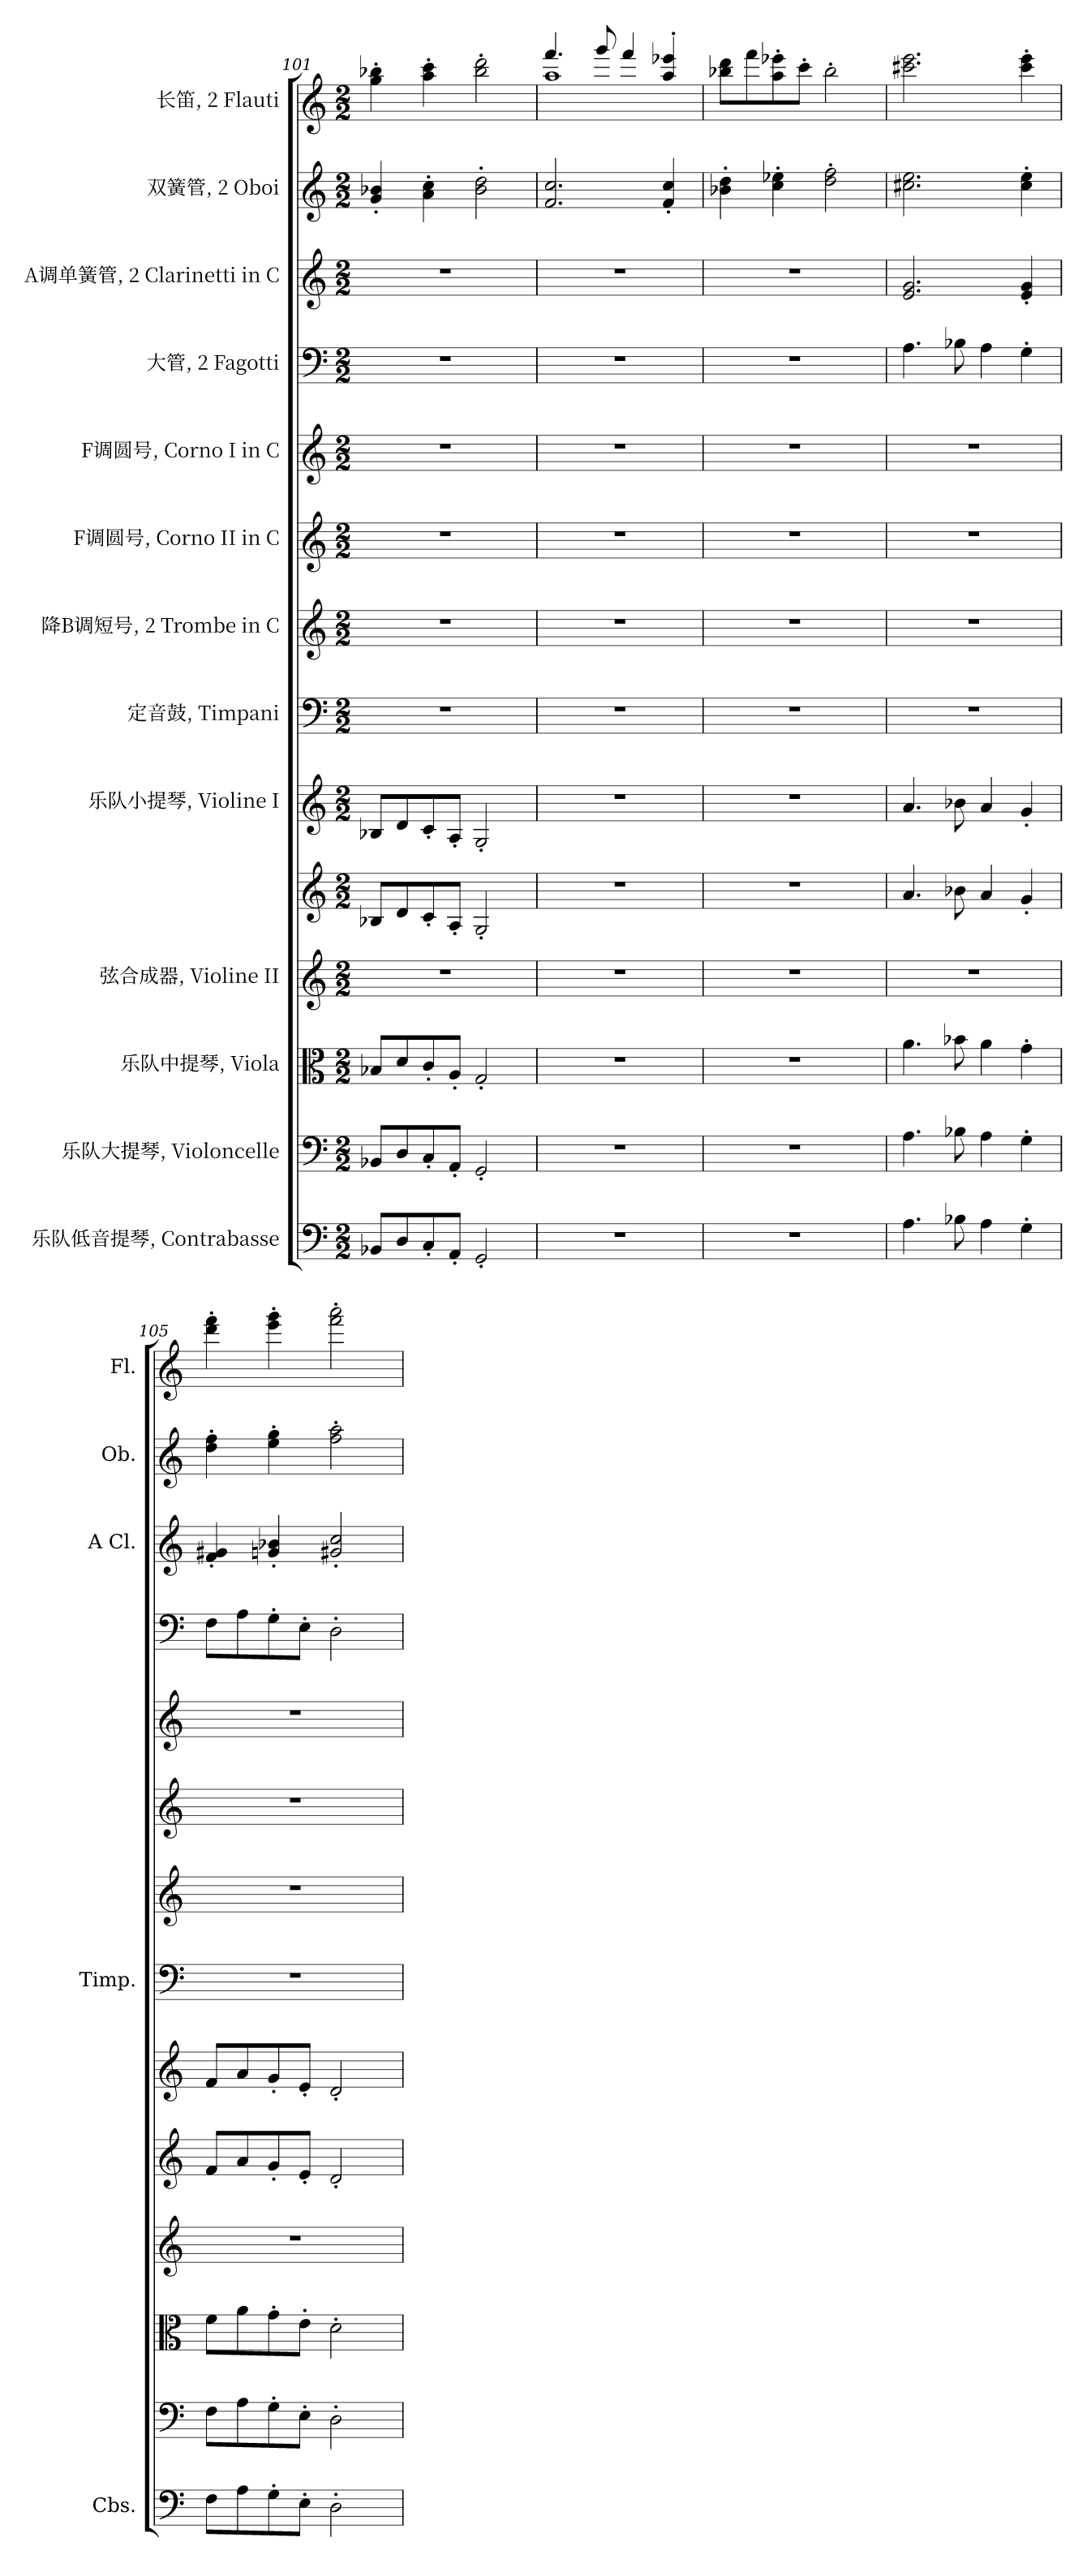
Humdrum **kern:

**kern	**kern	**kern	**kern	**kern	**kern	**kern	**kern	**kern	**kern	**kern	**kern	**kern	**kern
*part13	*part12	*part11	*part10	*part10	*part9	*part8	*part7	*part6	*part5	*part4	*part3	*part2	*part1
*staff14	*staff13	*staff12	*staff11	*staff10	*staff9	*staff8	*staff7	*staff6	*staff5	*staff4	*staff3	*staff2	*staff1
*I"乐队低音提琴, Contrabasse	*I"乐队大提琴, Violoncelle	*I"乐队中提琴, Viola	*I"弦合成器, Violine II	*	*I"乐队小提琴, Violine I	*I"定音鼓, Timpani	*I"降B调短号, 2 Trombe in C	*I"F调圆号, Corno II in C	*I"F调圆号, Corno I in C	*I"大管, 2 Fagotti	*I"A调单簧管, 2 Clarinetti in C	*I"双簧管, 2 Oboi	*I"长笛, 2 Flauti
*I'Cbs.	*	*	*	*	*	*I'Timp.	*	*	*	*	*I'A Cl.	*I'Ob.	*I'Fl.
*clefF4	*clefF4	*clefC3	*clefG2	*clefG2	*clefG2	*clefF4	*clefG2	*clefG2	*clefG2	*clefF4	*clefG2	*clefG2	*clefG2
*ITrd7c12	*	*	*	*	*	*	*ITrd1c2	*ITrd4c7	*ITrd4c7	*	*ITrd2c3	*	*
*k[]	*k[]	*k[]	*k[]	*k[]	*k[]	*k[]	*k[b-e-]	*k[b-]	*k[b-]	*k[]	*k[f#c#g#]	*k[]	*k[]
*M2/2	*M2/2	*M2/2	*M2/2	*M2/2	*M2/2	*M2/2	*M2/2	*M2/2	*M2/2	*M2/2	*M2/2	*M2/2	*M2/2
*MM242	*MM242	*MM242	*MM242	*MM242	*MM242	*MM242	*MM242	*MM242	*MM242	*MM242	*MM242	*MM242	*MM242
=101	=101	=101	=101	=101	=101	=101	=101	=101	=101	=101	=101	=101	=101
8BBB-X/L	8BB-X/L	8B-X/L	1r	8B-X/L	8B-X/L	1r	1r	1r	1r	1r	1r	4g/' 4b-X/'	4gg\' 4bb-X\'
8DD/	8D/	8d/	.	8d/	8d/	.	.	.	.	.	.	.	.
8CC'/	8C'/	8c'/	.	8c'/	8c'/	.	.	.	.	.	.	4a\' 4cc\'	4aa\' 4ccc\'
8AAA'/J	8AA'/J	8A'/J	.	8A'/J	8A'/J	.	.	.	.	.	.	.	.
*	*	*	*	*	*	*	*	*	*	*	*	*	*MM253
2GGG'/	2GG'/	2G'/	.	2G'/	2G'/	.	.	.	.	.	.	2b-\' 2dd\'	2bb-\' 2ddd\'
=102	=102	=102	=102	=102	=102	=102	=102	=102	=102	=102	=102	=102	=102
*	*	*	*	*	*	*	*	*	*	*	*	*	*MM242
*	*	*	*	*	*	*	*	*	*	*	*	*	*^
1r	1r	1r	1r	1r	1r	1r	1r	1r	1r	1r	1r	2.f/ 2.cc/	4.fff/	1aa
.	.	.	.	.	.	.	.	.	.	.	.	.	8ggg/	.
*	*	*	*	*	*	*	*	*	*	*	*	*	*MM253	*
.	.	.	.	.	.	.	.	.	.	.	.	.	4fff/	.
.	.	.	.	.	.	.	.	.	.	.	.	4f/' 4cc/'	4aa/' 4eee-X/'	.
*	*	*	*	*	*	*	*	*	*	*	*	*	*v	*v
=103	=103	=103	=103	=103	=103	=103	=103	=103	=103	=103	=103	=103	=103
*	*	*	*	*	*	*	*	*	*	*	*	*	*MM242
1r	1r	1r	1r	1r	1r	1r	1r	1r	1r	1r	1r	4b-X\' 4dd\'	8bb-X\ 8ddd\L
.	.	.	.	.	.	.	.	.	.	.	.	.	8fff\
.	.	.	.	.	.	.	.	.	.	.	.	4cc\' 4ee-X\'	8aa\' 8eee-X\'
.	.	.	.	.	.	.	.	.	.	.	.	.	8ccc'\J
*	*	*	*	*	*	*	*	*	*	*	*	*	*MM253
.	.	.	.	.	.	.	.	.	.	.	.	2dd\' 2ff\'	2bb-'\
=104	=104	=104	=104	=104	=104	=104	=104	=104	=104	=104	=104	=104	=104
*	*	*	*	*	*	*	*	*	*	*	*	*	*MM247
4.AA\	4.A\	4.a\	1r	4.a/	4.a/	1r	1r	1r	1r	4.A\	2.c#/ 2.e/	2.cc#X\ 2.ee\	2.ccc#X\ 2.eee\
8BB-X\	8B-X\	8b-X\	.	8b-X\	8b-X\	.	.	.	.	8B-X\	.	.	.
4AA\	4A\	4a\	.	4a/	4a/	.	.	.	.	4A\	.	.	.
4GG'\	4G'\	4g'\	.	4g'/	4g'/	.	.	.	.	4G'\	4c#/' 4e/'	4cc#\' 4ee\'	4ccc#\' 4eee\'
!!LO:PB:g=z
=105	=105	=105	=105	=105	=105	=105	=105	=105	=105	=105	=105	=105	=105
*	*	*	*	*	*	*	*	*	*	*	*	*	*MM247
8FF\L	8F\L	8f\L	1r	8f/L	8f/L	1r	1r	1r	1r	8F\L	4d/' 4e#X/'	4dd\' 4ff\'	4ddd\' 4fff\'
8AA\	8A\	8a\	.	8a/	8a/	.	.	.	.	8A\	.	.	.
8GG'\	8G'\	8g'\	.	8g'/	8g'/	.	.	.	.	8G'\	4en/' 4gn/'	4ee\' 4gg\'	4eee\' 4ggg\'
8EE'\J	8E'\J	8e'\J	.	8e'/J	8e'/J	.	.	.	.	8E'\J	.	.	.
*	*	*	*	*	*	*	*	*	*	*	*	*	*MM262
2DD'\	2D'\	2d'\	.	2d'/	2d'/	.	.	.	.	2D'\	2e#X/' 2a/'	2ff\' 2aa\'	2fff\' 2aaa\'
=	=	=	=	=	=	=	=	=	=	=	=	=	=
*-	*-	*-	*-	*-	*-	*-	*-	*-	*-	*-	*-	*-	*-
